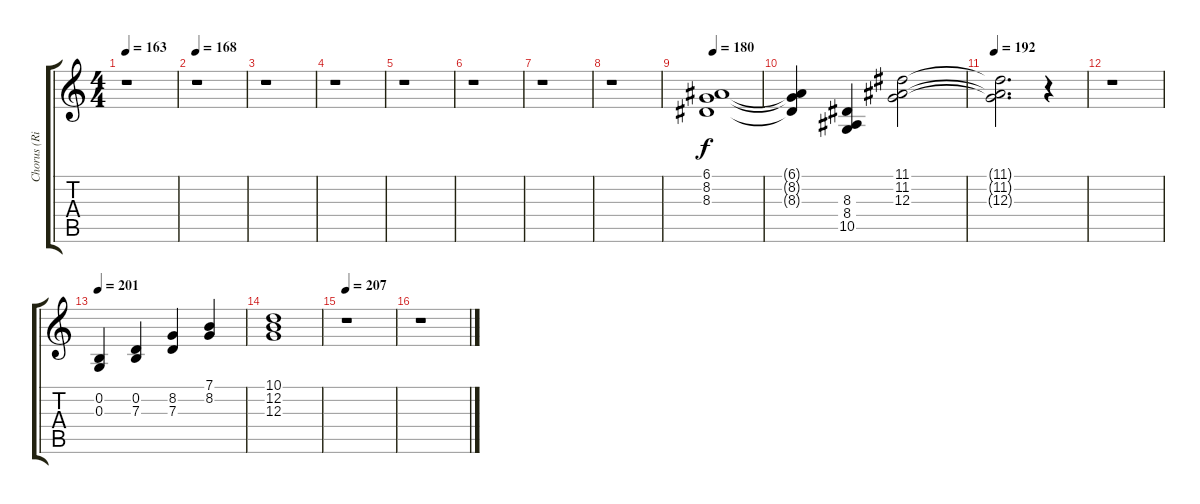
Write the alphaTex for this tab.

\track ("Chorus (Right)" "Chorus (Ri") {instrument synthvoice}
\staff {score tabs}
\tuning (E4 B3 G3 D3 A2 E2) {hide}
\ts (4 4)
\tempo 163
\clef g2
\ks c
r.1{dy f} |
\tempo 168
r.1 |
r.1 |
r.1 |
r.1 |
r.1 |
r.1 |
r.1 |
\tempo 180
(6.1 8.2 8.3).1{volume 16 balance 16} |
(6.1{t} 8.2{t} 8.3{t}).4 (8.3 8.4 10.5).4 (11.1 11.2 12.3).2 |
\tempo 192
(11.1{t} 11.2{t} 12.3{t}).2{d} r.4 |
r.1 |
\tempo 201
(0.2 0.3).4 (0.2 7.3).4 (8.2 7.3).4 (7.1 8.2).4 |
(10.1 12.2 12.3).1 |
\tempo 207
r.1 |
r.1
